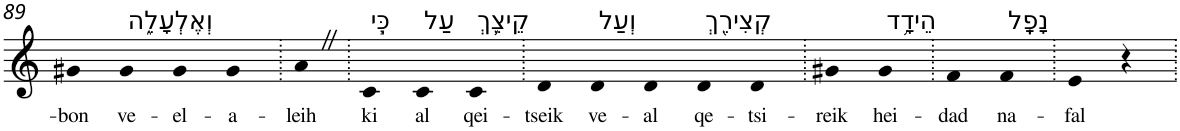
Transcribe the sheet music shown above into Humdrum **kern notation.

**kern	**text
*part1	*part1
*staff1	*staff1
*I"Piano	*
*I'Pno	*
!!LO:PB:g=z
*clefG2	*
*k[]	*
=89	=89
!	!LO:LY:b
4g#X	-bon
!LO:TX:a:t=וְאֶלְעָלֵ֑ה	!
!	!LO:LY:b
4g#	ve-
!	!LO:LY:b
4g#	-el-
!	!LO:LY:b
4g#	-a-
=90.	=90.
!	!LO:LY:b
4aZ	-leih
=91.	=91.
!LO:TX:a:t=כִּ֧י	!
!	!LO:LY:b
4c	ki
!LO:TX:a:t=עַל	!
!	!LO:LY:b
4c	al
!LO:TX:a:t=קֵיצֵ֛ךְ	!
!	!LO:LY:b
4c	qei-
=92.	=92.
!	!LO:LY:b
4d	-tseik
!LO:TX:a:t=וְעַל	!
!	!LO:LY:b
4d	ve-
!	!LO:LY:b
4d	-al
!LO:TX:a:t=קְצִירֵ֖ךְ	!
!	!LO:LY:b
4d	qe-
!	!LO:LY:b
4d	-tsi-
=93.	=93.
!	!LO:LY:b
4g#X	-reik
!LO:TX:a:t=הֵידָ֥ד	!
!	!LO:LY:b
4g#	hei-
=94.	=94.
!	!LO:LY:b
4f	-dad
!LO:TX:a:t=נָפָֽל	!
!	!LO:LY:b
4f	na-
=95.	=95.
!	!LO:LY:b
4e	-fal
4r	.
=.	=.
*-	*-
